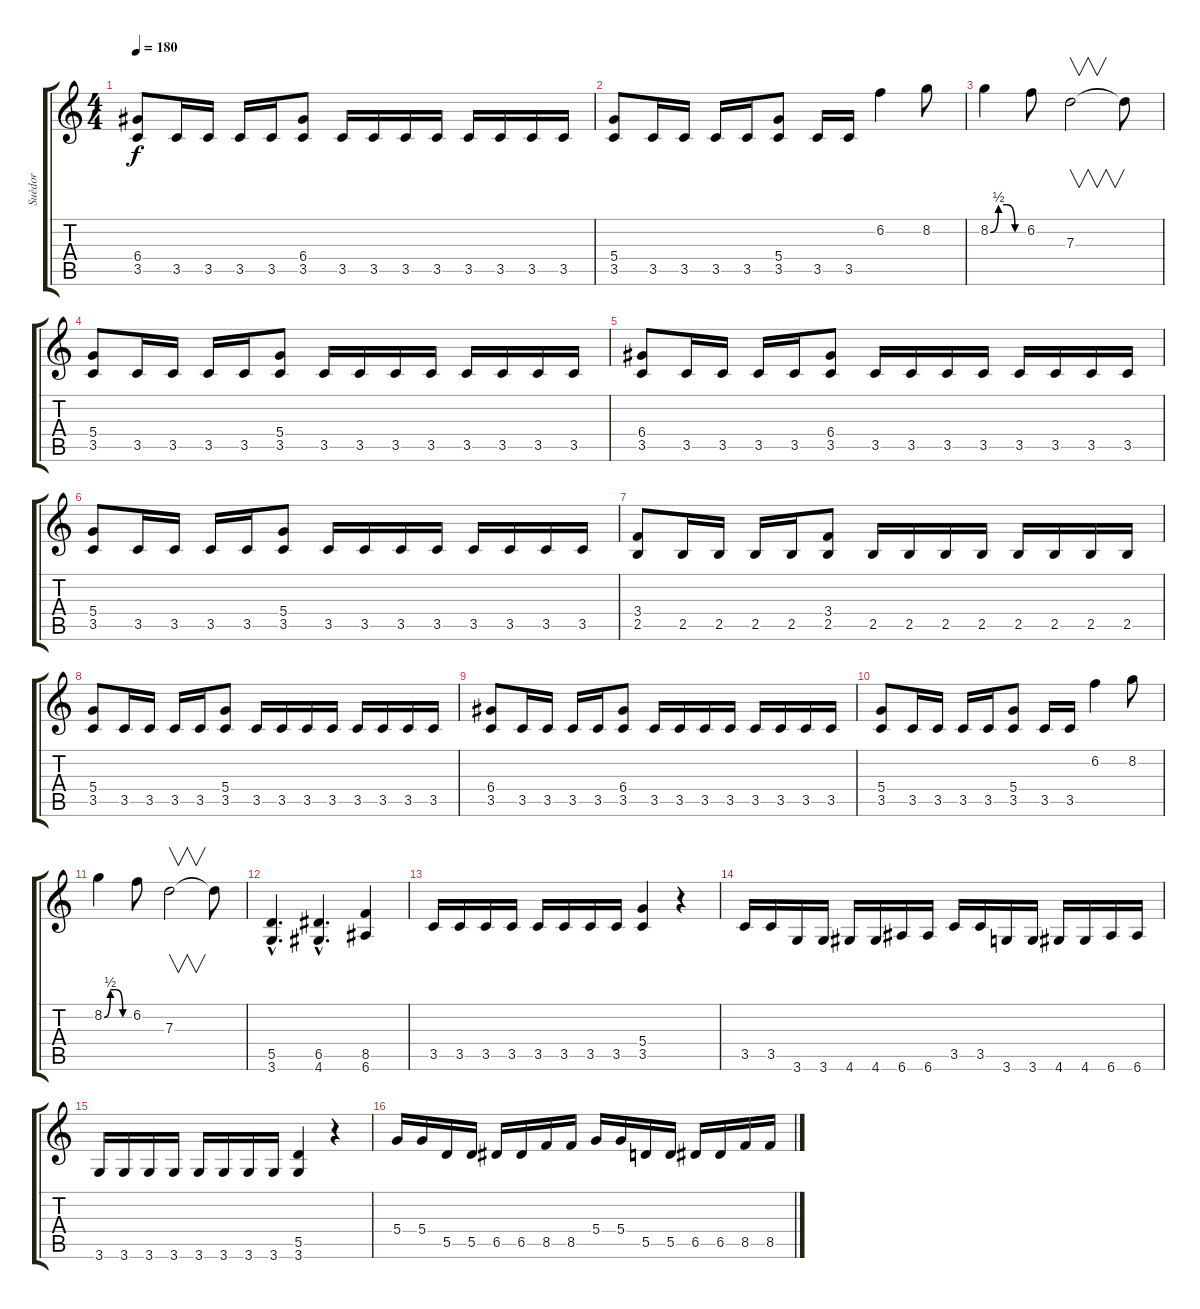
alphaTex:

\track ("Suèdor" "Suèdor") {instrument distortionguitar}
\staff {score tabs}
\tuning (E4 B3 G3 D3 A2 E2) {hide}
\ts (4 4)
\tempo 180
\clef g2
\ks c
(6.4 3.5).8{dy f} 3.5.16 3.5.16 3.5.16 3.5.16 (6.4 3.5).8 3.5.16 3.5.16 3.5.16 3.5.16 3.5.16 3.5.16 3.5.16 3.5.16 |
(5.4 3.5).8 3.5.16 3.5.16 3.5.16 3.5.16 (5.4 3.5).8 3.5.16 3.5.16 6.2.4 8.2.8 |
8.2{be (custom 0 0 15 2 30 2 45 0 60 0)}.4 6.2.8 7.3.2{v} 7.3{t}.8 |
(5.4 3.5).8 3.5.16 3.5.16 3.5.16 3.5.16 (5.4 3.5).8 3.5.16 3.5.16 3.5.16 3.5.16 3.5.16 3.5.16 3.5.16 3.5.16 |
(6.4 3.5).8 3.5.16 3.5.16 3.5.16 3.5.16 (6.4 3.5).8 3.5.16 3.5.16 3.5.16 3.5.16 3.5.16 3.5.16 3.5.16 3.5.16 |
(5.4 3.5).8 3.5.16 3.5.16 3.5.16 3.5.16 (5.4 3.5).8 3.5.16 3.5.16 3.5.16 3.5.16 3.5.16 3.5.16 3.5.16 3.5.16 |
(3.4 2.5).8 2.5.16 2.5.16 2.5.16 2.5.16 (3.4 2.5).8 2.5.16 2.5.16 2.5.16 2.5.16 2.5.16 2.5.16 2.5.16 2.5.16 |
(5.4 3.5).8 3.5.16 3.5.16 3.5.16 3.5.16 (5.4 3.5).8 3.5.16 3.5.16 3.5.16 3.5.16 3.5.16 3.5.16 3.5.16 3.5.16 |
(6.4 3.5).8 3.5.16 3.5.16 3.5.16 3.5.16 (6.4 3.5).8 3.5.16 3.5.16 3.5.16 3.5.16 3.5.16 3.5.16 3.5.16 3.5.16 |
(5.4 3.5).8 3.5.16 3.5.16 3.5.16 3.5.16 (5.4 3.5).8 3.5.16 3.5.16 6.2.4 8.2.8 |
8.2{be (custom 0 0 15 2 30 2 45 0 60 0)}.4 6.2.8 7.3.2{v} 7.3{t}.8 |
(5.5{hac} 3.6{hac}).4{d} (6.5{hac} 4.6{hac}).4{d} (8.5 6.6).4 |
3.5.16 3.5.16 3.5.16 3.5.16 3.5.16 3.5.16 3.5.16 3.5.16 (5.4 3.5).4 r.4 |
3.5.16 3.5.16 3.6.16 3.6.16 4.6.16 4.6.16 6.6.16 6.6.16 3.5.16 3.5.16 3.6.16 3.6.16 4.6.16 4.6.16 6.6.16 6.6.16 |
3.6.16 3.6.16 3.6.16 3.6.16 3.6.16 3.6.16 3.6.16 3.6.16 (5.5 3.6).4 r.4 |
5.4.16 5.4.16 5.5.16 5.5.16 6.5.16 6.5.16 8.5.16 8.5.16 5.4.16 5.4.16 5.5.16 5.5.16 6.5.16 6.5.16 8.5.16 8.5.16
